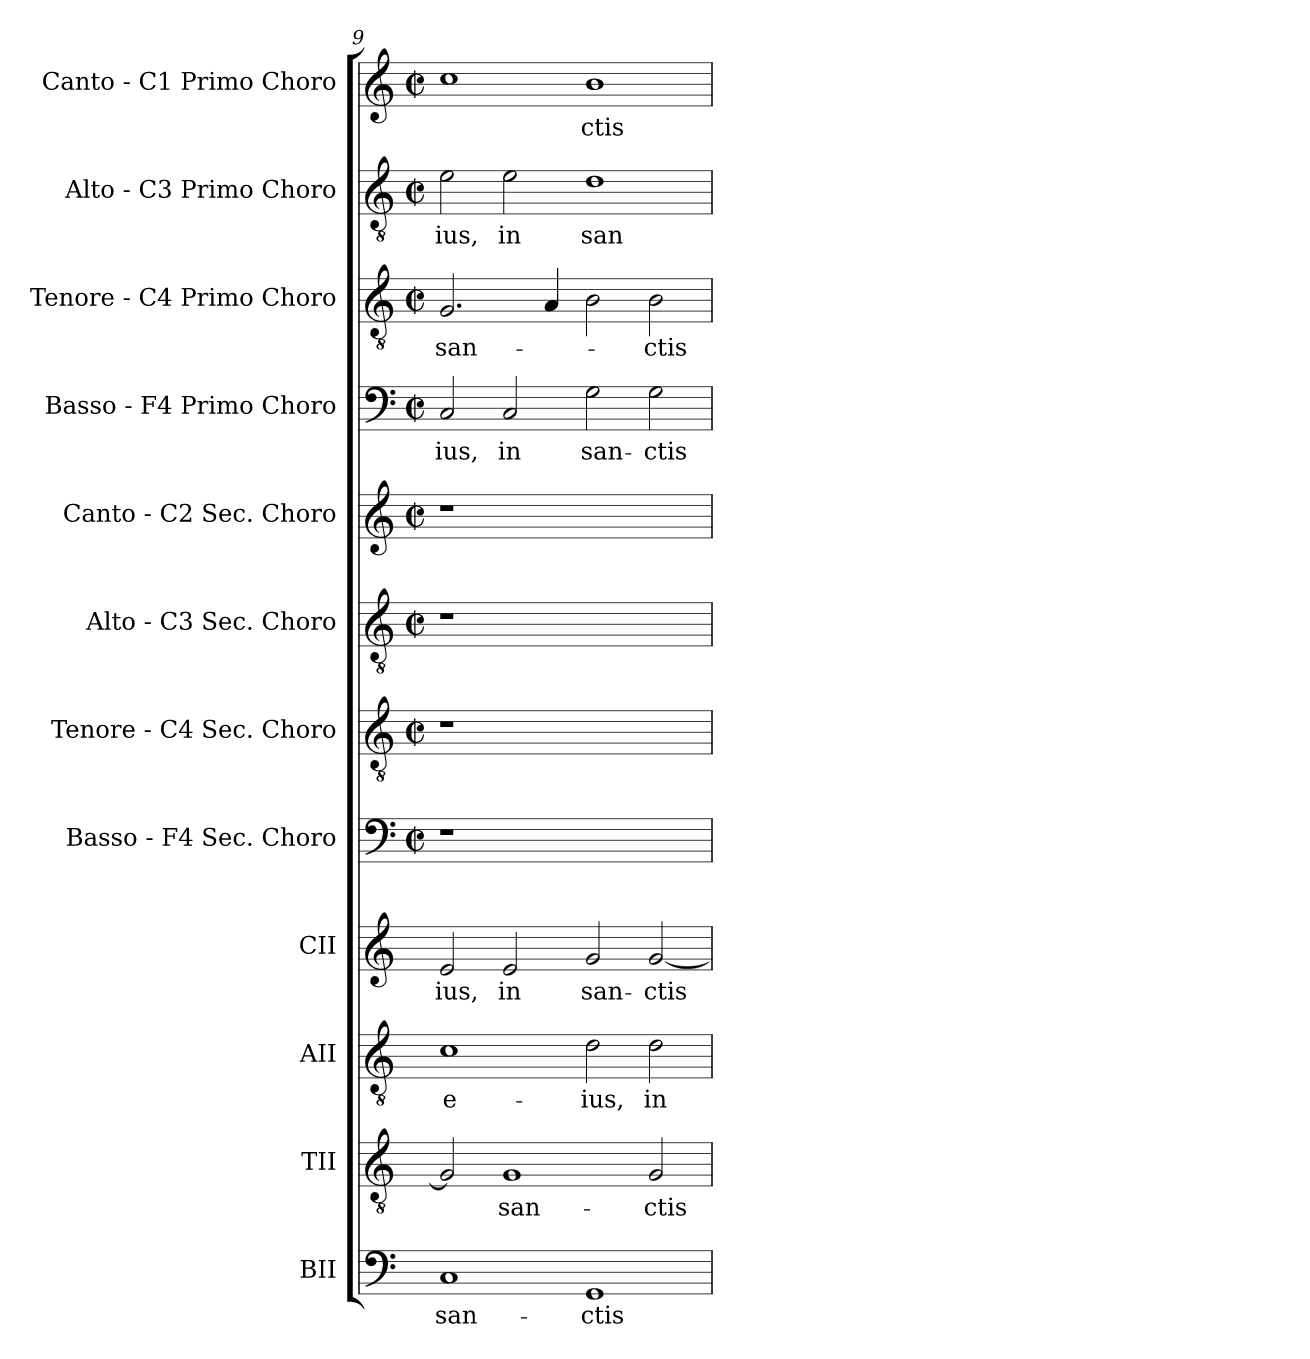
**kern	**text	**kern	**text	**kern	**text	**kern	**text	**kern	**kern	**kern	**kern	**kern	**text	**kern	**text	**kern	**text	**kern	**text
*part12	*part12	*part11	*part11	*part10	*part10	*part9	*part9	*part8	*part7	*part6	*part5	*part4	*part4	*part3	*part3	*part2	*part2	*part1	*part1
*staff12	*staff12	*staff11	*staff11	*staff10	*staff10	*staff9	*staff9	*staff8	*staff7	*staff6	*staff5	*staff4	*staff4	*staff3	*staff3	*staff2	*staff2	*staff1	*staff1
*I"BII	*	*I"TII	*	*I"AII	*	*I"CII	*	*I"Basso - F4  Sec. Choro	*I"Tenore - C4  Sec. Choro	*I"Alto - C3  Sec. Choro	*I"Canto - C2  Sec. Choro	*I"Basso - F4  Primo Choro	*	*I"Tenore - C4  Primo Choro	*	*I"Alto - C3  Primo Choro	*	*I"Canto - C1  Primo Choro	*
*I'BII	*	*I'TII	*	*I'AII	*	*I'CII	*	*I'Ch	*I'Ch	*I'Ch	*I'Ch	*I'BI	*	*I'TI	*	*I'AI	*	*I'CI	*
*clefF4	*	*clefGv2	*	*clefGv2	*	*clefG2	*	*clefF4	*clefGv2	*clefGv2	*clefG2	*clefF4	*	*clefGv2	*	*clefGv2	*	*clefG2	*
*	*	*	*	*	*	*	*	*M2/2	*M2/2	*M2/2	*M2/2	*M2/2	*	*M2/2	*	*M2/2	*	*M2/2	*
*	*	*	*	*	*	*	*	*met(c|)	*met(c|)	*met(c|)	*met(c|)	*met(c|)	*	*met(c|)	*	*met(c|)	*	*met(c|)	*
=9	=9	=9	=9	=9	=9	=9	=9	=9	=9	=9	=9	=9	=9	=9	=9	=9	=9	=9	=9
!	!LO:LY:b:cj	!	!	!	!LO:LY:b:rj	!	!LO:LY:b:cj	!	!	!	!	!	!LO:LY:b:cj	!	!LO:LY:b:cj	!	!LO:LY:b:cj	!	!
1C	san-	2G/]	.	1c	e-	2e/	-ius,	1r	1r	1r	1r	2C/	-ius,	2.G/	san-	2e\	-ius,	1cc	.
!	!	!	!LO:LY:b:cj	!	!	!	!LO:LY:b:cj	!	!	!	!	!	!LO:LY:b:cj	!	!	!	!LO:LY:b:cj	!	!
.	.	1G	san-	.	.	2e/	in	.	.	.	.	2C/	in	.	.	2e\	in	.	.
.	.	.	.	.	.	.	.	.	.	.	.	.	.	4A/	.	.	.	.	.
!	!LO:LY:b:cj	!	!	!	!LO:LY:b:cj	!	!LO:LY:b:cj	!	!	!	!	!	!LO:LY:b:cj	!	!	!	!LO:LY:b:cj	!	!LO:LY:b:cj
1GG	-ctis	.	.	2d\	-ius,	2g/	san-	1ryy	1ryy	1ryy	1ryy	2G\	san-	2B\	.	[>1d	san-	1b	-ctis
!	!	!	!LO:LY:b:cj	!	!LO:LY:b:cj	!	!LO:LY:b:cj	!	!	!	!	!	!LO:LY:b:cj	!	!LO:LY:b:cj	!	!	!	!
.	.	2G/	-ctis	2d\	in	[<2g/	-ctis	.	.	.	.	2G\	-ctis	2B\	-ctis	.	.	.	.
=	=	=	=	=	=	=	=	=	=	=	=	=	=	=	=	=	=	=	=
*-	*-	*-	*-	*-	*-	*-	*-	*-	*-	*-	*-	*-	*-	*-	*-	*-	*-	*-	*-
